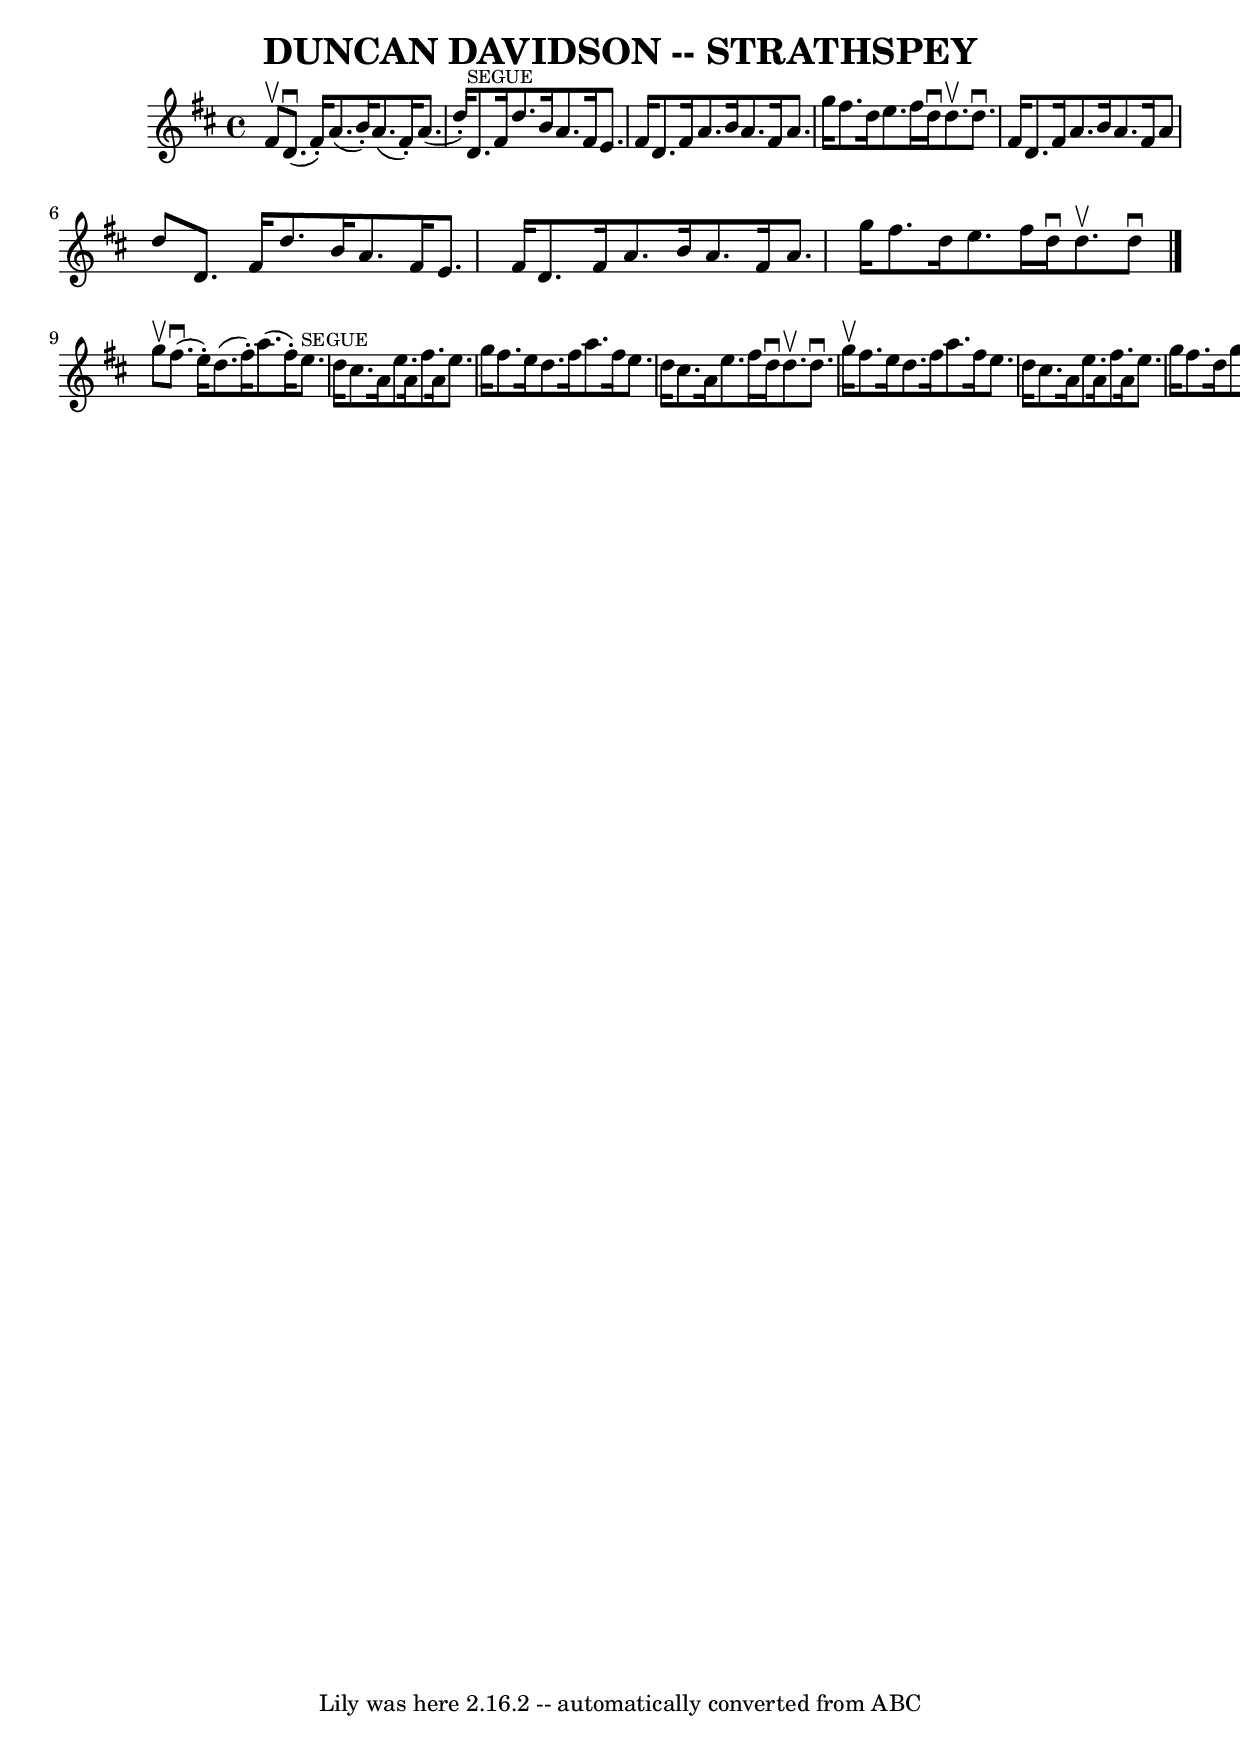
\version "2.16.2"
\include "Mammoth.ily"
\header {
	%% book = "Ryan's Mammoth Collection of Fiddle Tunes"
	crossRefNumber = "1"
	footnotes = ""
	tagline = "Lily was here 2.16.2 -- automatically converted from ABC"
	title = "DUNCAN DAVIDSON -- STRATHSPEY"
}
voicedefault =  {


 \override Staff.TimeSignature #'style = #'C
 \time 4/4 
\key d \major fis'8^\upbow       |
 d'8. (^\downbow   
fis'16 -.) a'8. (b'16 -.) a'8. (fis'16 -.) a'8. (d''16 -. 
-)   |
 d'8.^\segue fis'16 d''8. b'16 a'8. fis'16    
e'8. fis'16        |
 d'8. fis'16 a'8. b'16 a'8.    
fis'16 a'8. g''16    |
 fis''8. d''16 e''8. fis''16    
d''16^\downbow d''8.^\upbow d''8.^\downbow fis'16    |
     
|
 d'8. fis'16 a'8. b'16 a'8. fis'16 a'8 d''8    
|
 d'8. fis'16 d''8. b'16 a'8. fis'16 e'8. fis'16  
      |
 d'8. fis'16 a'8. b'16 a'8. fis'16 a'8.    
g''16    |
 fis''8. d''16 e''8. fis''16 d''16^\downbow   
d''8.^\upbow d''8^\downbow   \bar "|." g''8^\upbow       |
     
fis''8. (^\downbow e''16 -.) d''8. (fis''16 -.) a''8. (fis''16 
-.) e''8.^\segue d''16    |
 cis''8. a'16 e''8. a'16   
 fis''8. a'16 e''8. g''16        |
 fis''8. e''16 d''8.  
 fis''16 a''8. fis''16 e''8. d''16    |
 cis''8. a'16   
 e''8. fis''16 d''16^\downbow d''8.^\upbow d''8.^\downbow g''16 
^\upbow |
     |
 fis''8. e''16 d''8. fis''16 a''8.   
 fis''16 e''8. d''16    |
 cis''8. a'16 e''8. a'16    
fis''8. a'16 e''8. g''16        |
 fis''8. d''16 g''8.   
 e''16 a''8. fis''16 b''8. g''16    |
 fis''8. d''16    
e''8. fis''16 d''16^\downbow d''8.^\upbow d''8^\downbow   
\bar "|."   
}

\score{
    <<

	\context Staff="default"
	{
	    \voicedefault 
	}

    >>
	\layout {
	}
	\midi {}
}
